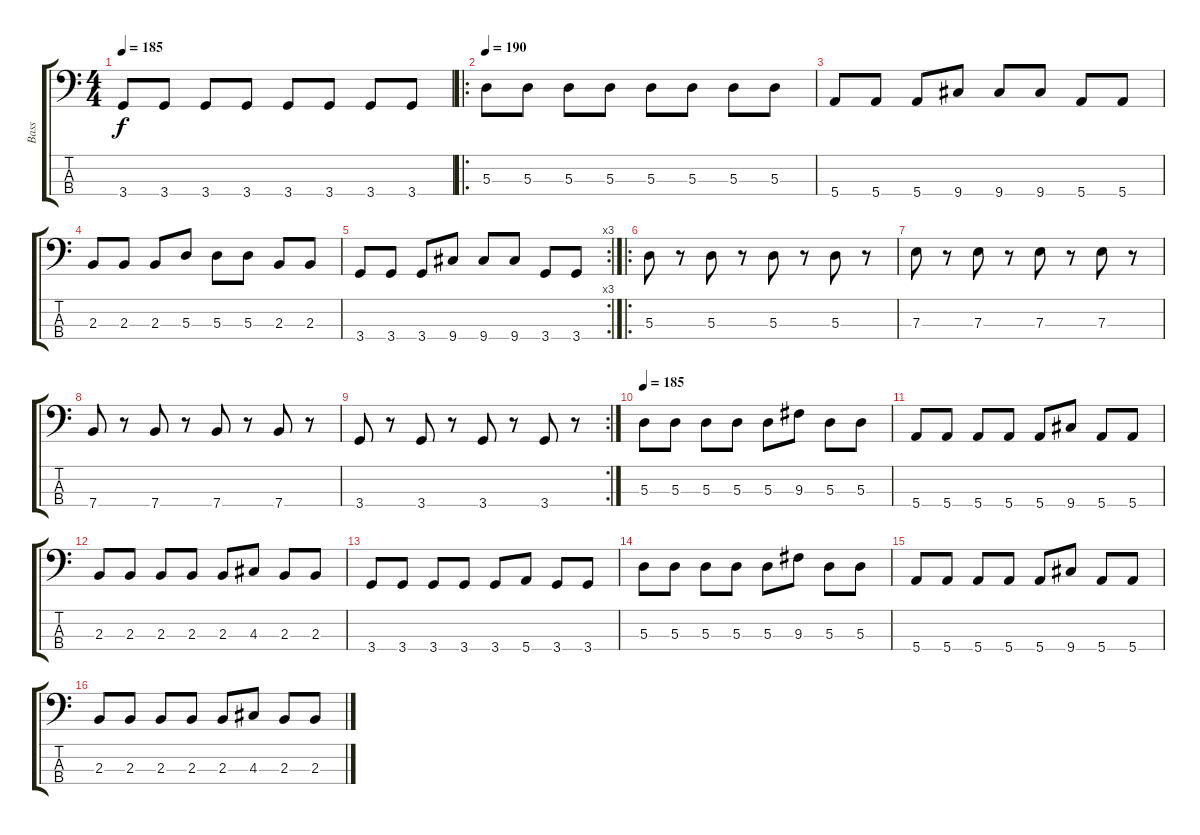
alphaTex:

\track ("Bass" "Bass") {instrument electricbassfinger}
\staff {score tabs}
\tuning (G2 D2 A1 E1) {hide}
\ts (4 4)
\tempo 185
\clef f4
\ks c
3.4.8{dy f} 3.4.8 3.4.8 3.4.8 3.4.8 3.4.8 3.4.8 3.4.8 |
\ro
\tempo 190
5.3.8 5.3.8 5.3.8 5.3.8 5.3.8 5.3.8 5.3.8 5.3.8 |
5.4.8 5.4.8 5.4.8 9.4.8 9.4.8 9.4.8 5.4.8 5.4.8 |
2.3.8 2.3.8 2.3.8 5.3.8 5.3.8 5.3.8 2.3.8 2.3.8 |
\rc 3
3.4.8 3.4.8 3.4.8 9.4.8 9.4.8 9.4.8 3.4.8 3.4.8 |
\ro
5.3.8 r.8 5.3.8 r.8 5.3.8 r.8 5.3.8 r.8 |
7.3.8 r.8 7.3.8 r.8 7.3.8 r.8 7.3.8 r.8 |
7.4.8 r.8 7.4.8 r.8 7.4.8 r.8 7.4.8 r.8 |
\rc 2
3.4.8 r.8 3.4.8 r.8 3.4.8 r.8 3.4.8 r.8 |
\tempo 185
5.3.8 5.3.8 5.3.8 5.3.8 5.3.8 9.3.8 5.3.8 5.3.8 |
5.4.8 5.4.8 5.4.8 5.4.8 5.4.8 9.4.8 5.4.8 5.4.8 |
2.3.8 2.3.8 2.3.8 2.3.8 2.3.8 4.3.8 2.3.8 2.3.8 |
3.4.8 3.4.8 3.4.8 3.4.8 3.4.8 5.4.8 3.4.8 3.4.8 |
5.3.8 5.3.8 5.3.8 5.3.8 5.3.8 9.3.8 5.3.8 5.3.8 |
5.4.8 5.4.8 5.4.8 5.4.8 5.4.8 9.4.8 5.4.8 5.4.8 |
2.3.8 2.3.8 2.3.8 2.3.8 2.3.8 4.3.8 2.3.8 2.3.8
